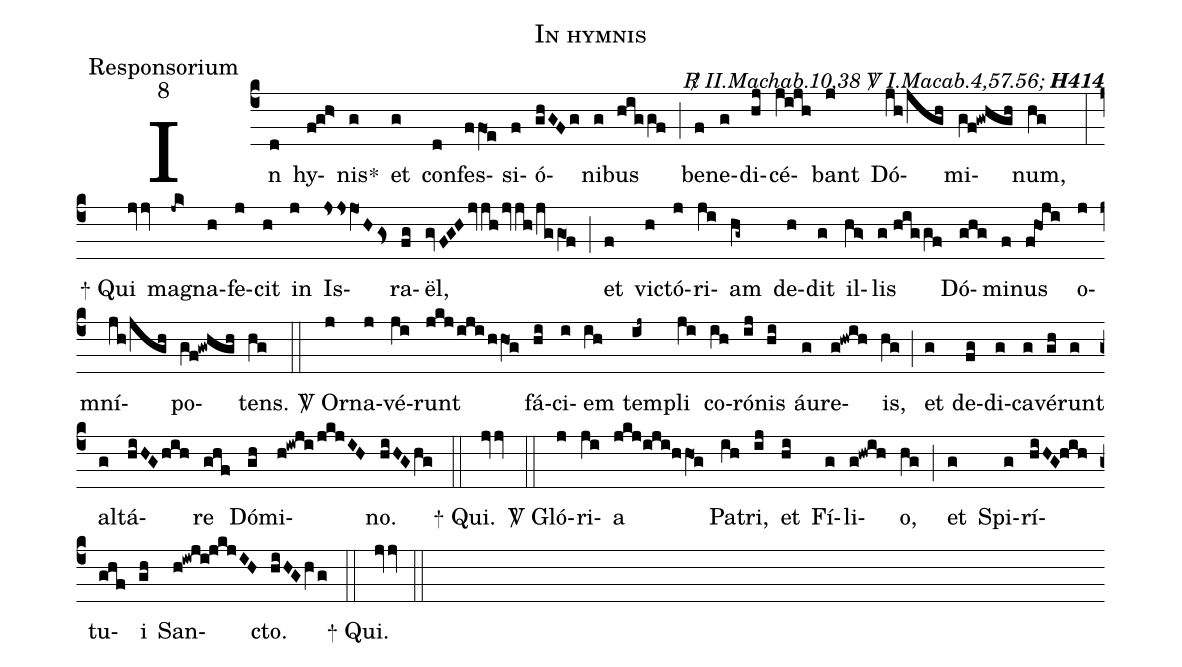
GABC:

name:In hymnis;
office-part:Responsorium;
mode:8;
commentary:{\itshape\mdseries \Rbar\  II.Machab.10,38  \Vbar\ I.Macab.4,57.56;\/} {\bfseries H414};
%%
(c4)   In(d) hy(f!g!h>)nis<sp>*</sp>(g) et(g) con(d)fes(ffO1e)si(f)ó(ghGFg)ni(g)bus(higgf) (;)
be(f)ne(g)di(hj)cé(ji!@jh)bant(j) Dó(jh/jgh)mi(gf!gwhgh)num,(hg) (:)
<sp>+</sp> Qui(jvv) ma(-jk>)gna(h)fe(j)cit(h) in(j) Is(jssjO1HGs>)ra(fg)ël,(gvFGHjvjhjvjh/jggO1f) (;)
et(f) vic(h)tó(j)ri(ji)am(hg~) de(h)dit(g) il(hg>)lis(g//higgf) Dó(ghg)mi(f)nus(fhO1ji) o(j)mní(jh/jgh)po(gf!gwhgh)tens.(hg) (::)
<sp>V/</sp> Or(j)na(j)vé(ji)runt(jkj/iji/hhO1g) fá(hi)ci(i)em(ih) tem(ij~)pli(ji) co(ih)ró(ij)nis(hi) áu(g)re(g!hwih)is,(hg) (;)
et(g) de(fg)di(g)ca(g)vé(gh)runt(g) al(g)tá(hiHGhih)re(ghf) Dó(gh)mi(h!iwji/jkjIH)no.(hiHGhg) (::)
<sp>+</sp> Qui.(jvv) (::)
<sp>V/</sp> Gló(j)ri(ji)a(jkj/0iji/0hhO1g) Pa(ih)tri,(ij) et(hi) Fí(g)li(g@hwih)o,(hg) (;)
et(g) Spi(g)rí(hiHG@hih)tu(ghf)i(gh) San(h@iwji@jkjIH)cto.(hiHG/hVg) (::)
<sp>+</sp> Qui.(jvv) (::)
